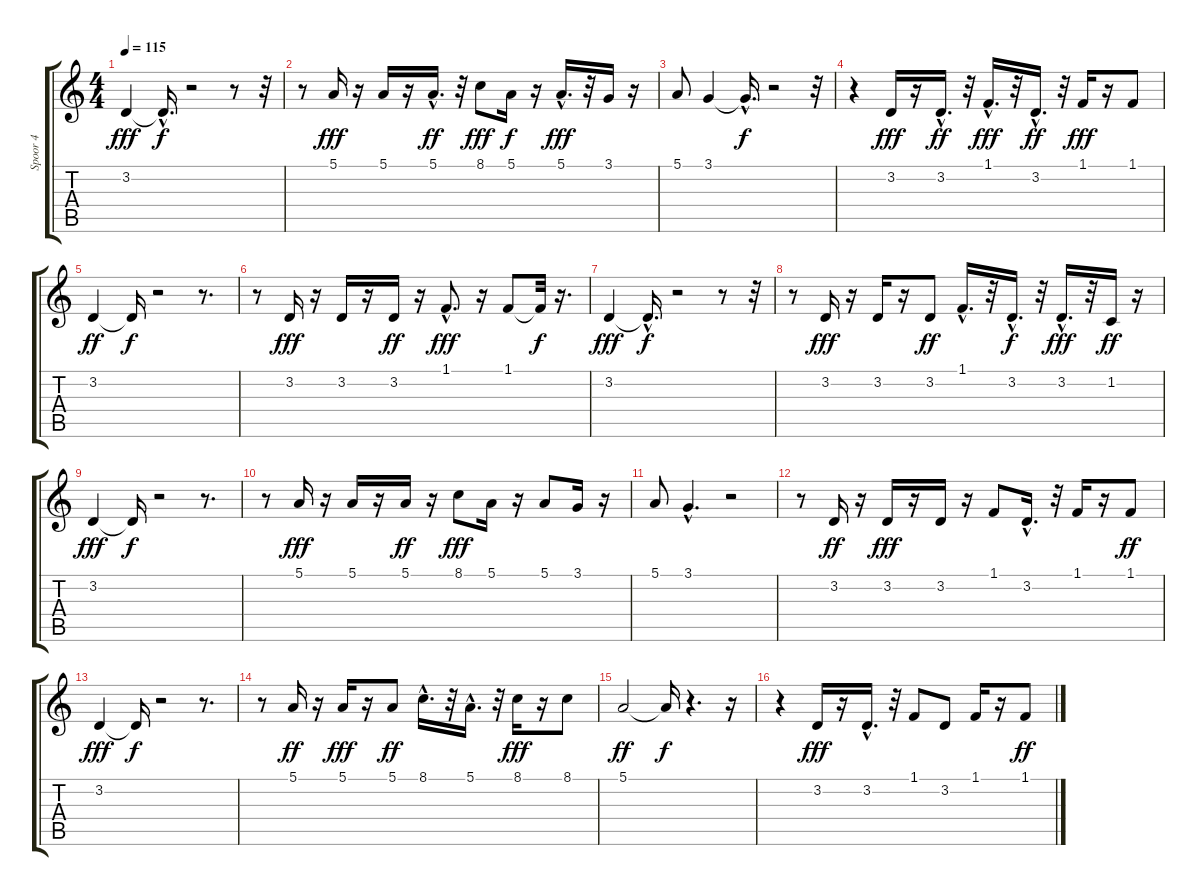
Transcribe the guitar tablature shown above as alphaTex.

\track ("Spoor 4" "Spoor 4") {instrument lead4chiff}
\staff {score tabs}
\tuning (E4 B3 G3 D3 A2 E2) {hide}
\ts (4 4)
\tempo 115
\clef g2
\ks c
3.2.4{dy fff} 3.2{hac t}.16{d dy f} r.2 r.8 r.32 |
r.8 5.1.16{dy fff} r.16 5.1.16 r.16 5.1{hac}.16{d dy ff} r.32 8.1.8{dy fff} 5.1.16{dy f} r.16 5.1{hac}.16{d dy fff} r.32 3.1.16 r.16 |
5.1.8 3.1.4 3.1{hac t}.16{d dy f} r.2 r.32 |
r.4 3.2.16{dy fff} r.16 3.2{hac}.16{d dy ff} r.32 1.1{hac}.16{d dy fff} r.32 3.2{hac}.16{d dy ff} r.32 1.1.16{dy fff} r.16 1.1.8 |
3.2.4{dy ff} 3.2{t}.16{dy f} r.2 r.8{d} |
r.8 3.2.16{dy fff} r.16 3.2.16 r.16 3.2.16{dy ff} r.16 1.1{hac}.8{d dy fff} r.16 1.1.8 1.1{t}.32{dy f} r.16{d} |
3.2.4{dy fff} 3.2{hac t}.16{d dy f} r.2 r.8 r.32 |
r.8 3.2.16{dy fff} r.16 3.2.16 r.16 3.2.8{dy ff} 1.1{hac}.16{d} r.32 3.2{hac}.16{d dy f} r.32 3.2{hac}.16{d dy fff} r.32 1.2.16{dy ff} r.16 |
3.2.4{dy fff} 3.2{t}.16{dy f} r.2 r.8{d} |
r.8 5.1.16{dy fff} r.16 5.1.16 r.16 5.1.16{dy ff} r.16 8.1.8{dy fff} 5.1.16 r.16 5.1.8 3.1.16 r.16 |
5.1.8 3.1{hac}.4{d} r.2 |
r.8 3.2.16{dy ff} r.16 3.2.16{dy fff} r.16 3.2.16 r.16 1.1.8 3.2{hac}.16{d} r.32 1.1.16 r.16 1.1.8{dy ff} |
3.2.4{dy fff} 3.2{t}.16{dy f} r.2 r.8{d} |
r.8 5.1.16{dy ff} r.16 5.1.16{dy fff} r.16 5.1.8{dy ff} 8.1{hac}.16{d} r.32 5.1{hac}.16{d} r.32 8.1.16{dy fff} r.16 8.1.8 |
5.1.2{dy ff} 5.1{t}.16{dy f} r.4{d} r.16 |
r.4 3.2.16{dy fff} r.16 3.2{hac}.16{d} r.32 1.1.8 3.2.8 1.1.16 r.16 1.1.8{dy ff}
